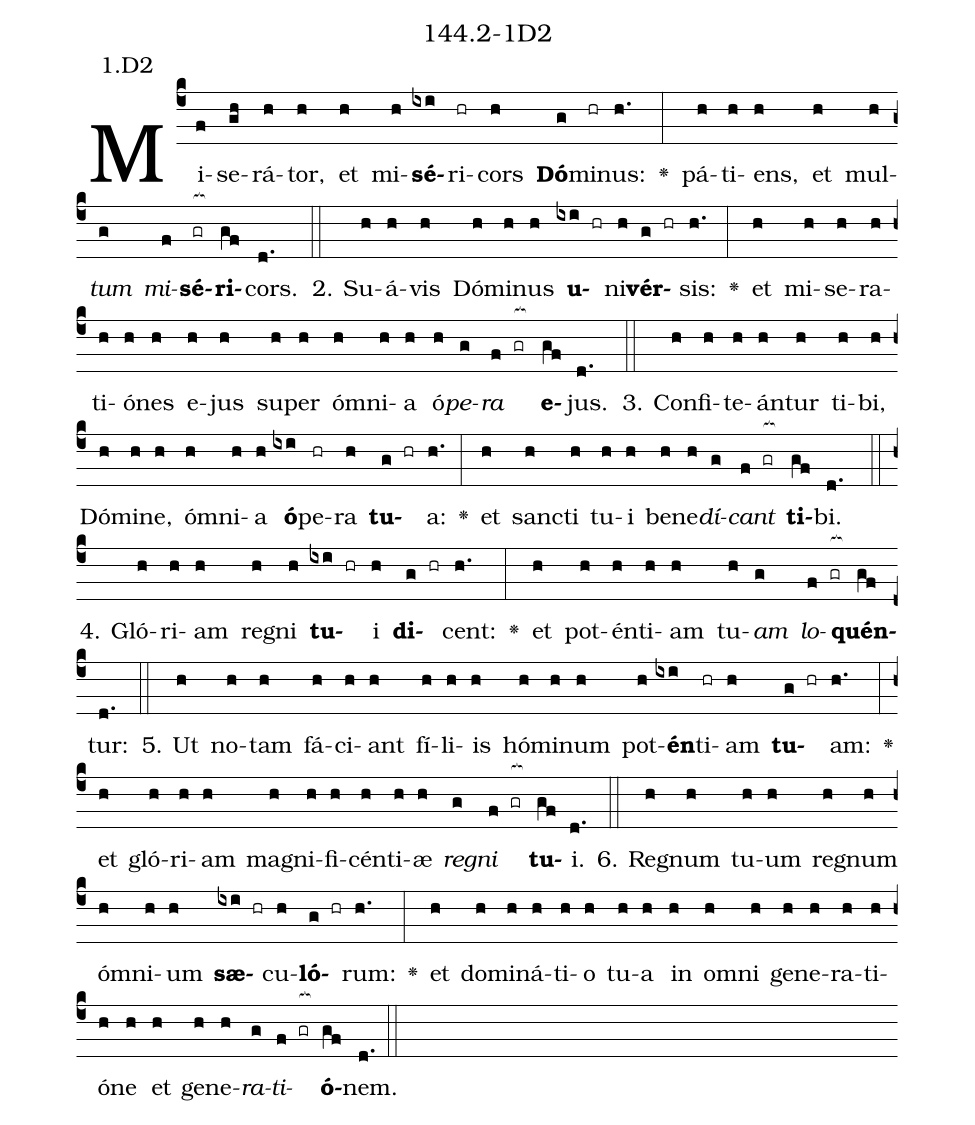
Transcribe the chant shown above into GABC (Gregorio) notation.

name: 144.2-1D2;
annotation: 1.D2;
%%
(c4)Mi(f)se(gh)rá(h)tor,(h) et(h) mi(h)<b>sé</b>(ixi)ri(hr)cors(h) <b>Dó</b>(g)mi(hr)nus:(h.) <v>\greheightstar</v>(:) pá(h)ti(h)ens,(h) et(h) mul(h)<i>tum</i>(g) <i>mi</i>(f)<b>sé</b>(gr[ocb:1{])<b>ri</b>(gf[ocb:0}])cors.(d.) (::)
2. Su(h)á(h)vis(h) Dó(h)mi(h)nus(h) <b>u</b>(ixi hr)ni(h)<b>vér</b>(g hr)sis:(h.) <v>\greheightstar</v>(:) et(h) mi(h)se(h)ra(h)ti(h)ó(h)nes(h) e(h)jus(h) su(h)per(h) óm(h)ni(h)a(h) ó(h)<i>pe</i>(g)<i>ra</i>(f gr[ocb:1{]) <b>e</b>(gf[ocb:0}])jus.(d.) (::)
3. Con(h)fi(h)te(h)án(h)tur(h) ti(h)bi,(h) Dó(h)mi(h)ne,(h) óm(h)ni(h)a(h) <b>ó</b>(ixi)pe(hr)ra(h) <b>tu</b>(g hr)a:(h.) <v>\greheightstar</v>(:) et(h) sanc(h)ti(h) tu(h)i(h) be(h)ne(h)<i>dí</i>(g)<i>cant</i>(f gr[ocb:1{]) <b>ti</b>(gf[ocb:0}])bi.(d.) (::)
4. Gló(h)ri(h)am(h) re(h)gni(h) <b>tu</b>(ixi hr)i(h) <b>di</b>(g hr)cent:(h.) <v>\greheightstar</v>(:) et(h) pot(h)én(h)ti(h)am(h) tu(h)<i>am</i>(g) <i>lo</i>(f gr[ocb:1{])<b>quén</b>(gf[ocb:0}])tur:(d.) (::)
5. Ut(h) no(h)tam(h) fá(h)ci(h)ant(h) fí(h)li(h)is(h) hó(h)mi(h)num(h) pot(h)<b>én</b>(ixi)ti(hr)am(h) <b>tu</b>(g hr)am:(h.) <v>\greheightstar</v>(:) et(h) gló(h)ri(h)am(h) ma(h)gni(h)fi(h)cén(h)ti(h)æ(h) <i>re</i>(g)<i>gni</i>(f gr[ocb:1{]) <b>tu</b>(gf[ocb:0}])i.(d.) (::)
6. Re(h)gnum(h) tu(h)um(h) re(h)gnum(h) óm(h)ni(h)um(h) <b>sæ</b>(ixi hr)cu(h)<b>ló</b>(g hr)rum:(h.) <v>\greheightstar</v>(:) et(h) do(h)mi(h)ná(h)ti(h)o(h) tu(h)a(h) in(h) om(h)ni(h) ge(h)ne(h)ra(h)ti(h)ó(h)ne(h) et(h) ge(h)ne(h)<i>ra</i>(g)<i>ti</i>(f gr[ocb:1{])<b>ó</b>(gf[ocb:0}])nem.(d.) (::)
